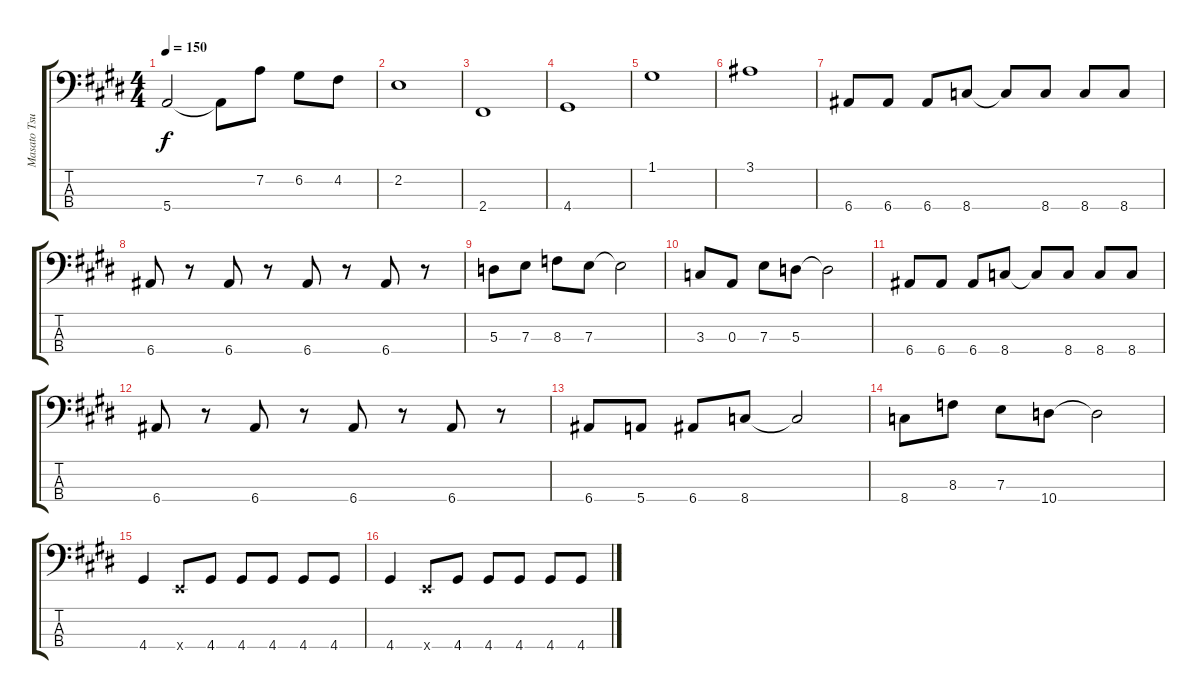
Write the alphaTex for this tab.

\track ("Masato Tsuya" "Masato Tsu") {instrument electricbassfinger}
\staff {score tabs}
\tuning (G2 D2 A1 E1) {hide}
\ts (4 4)
\tempo 150
\clef f4
\ks c#minor
5.4.2{dy f} 5.4{t}.8 7.2.8 6.2.8 4.2.8 |
2.2.1 |
2.4.1 |
4.4.1 |
1.1.1 |
3.1.1 |
6.4.8 6.4.8 6.4.8 8.4.8 8.4{t}.8 8.4.8 8.4.8 8.4.8 |
6.4.8 r.8 6.4.8 r.8 6.4.8 r.8 6.4.8 r.8 |
5.3.8 7.3.8 8.3.8 7.3.8 7.3{t}.2 |
3.3.8 0.3.8 7.3.8 5.3.8 5.3{t}.2 |
6.4.8 6.4.8 6.4.8 8.4.8 8.4{t}.8 8.4.8 8.4.8 8.4.8 |
6.4.8 r.8 6.4.8 r.8 6.4.8 r.8 6.4.8 r.8 |
6.4.8 5.4.8 6.4.8 8.4.8 8.4{t}.2 |
8.4.8 8.3.8 7.3.8 10.4.8 10.4{t}.2 |
4.4.4 0.4{x}.8 4.4.8 4.4.8 4.4.8 4.4.8 4.4.8 |
4.4.4 0.4{x}.8 4.4.8 4.4.8 4.4.8 4.4.8 4.4.8
